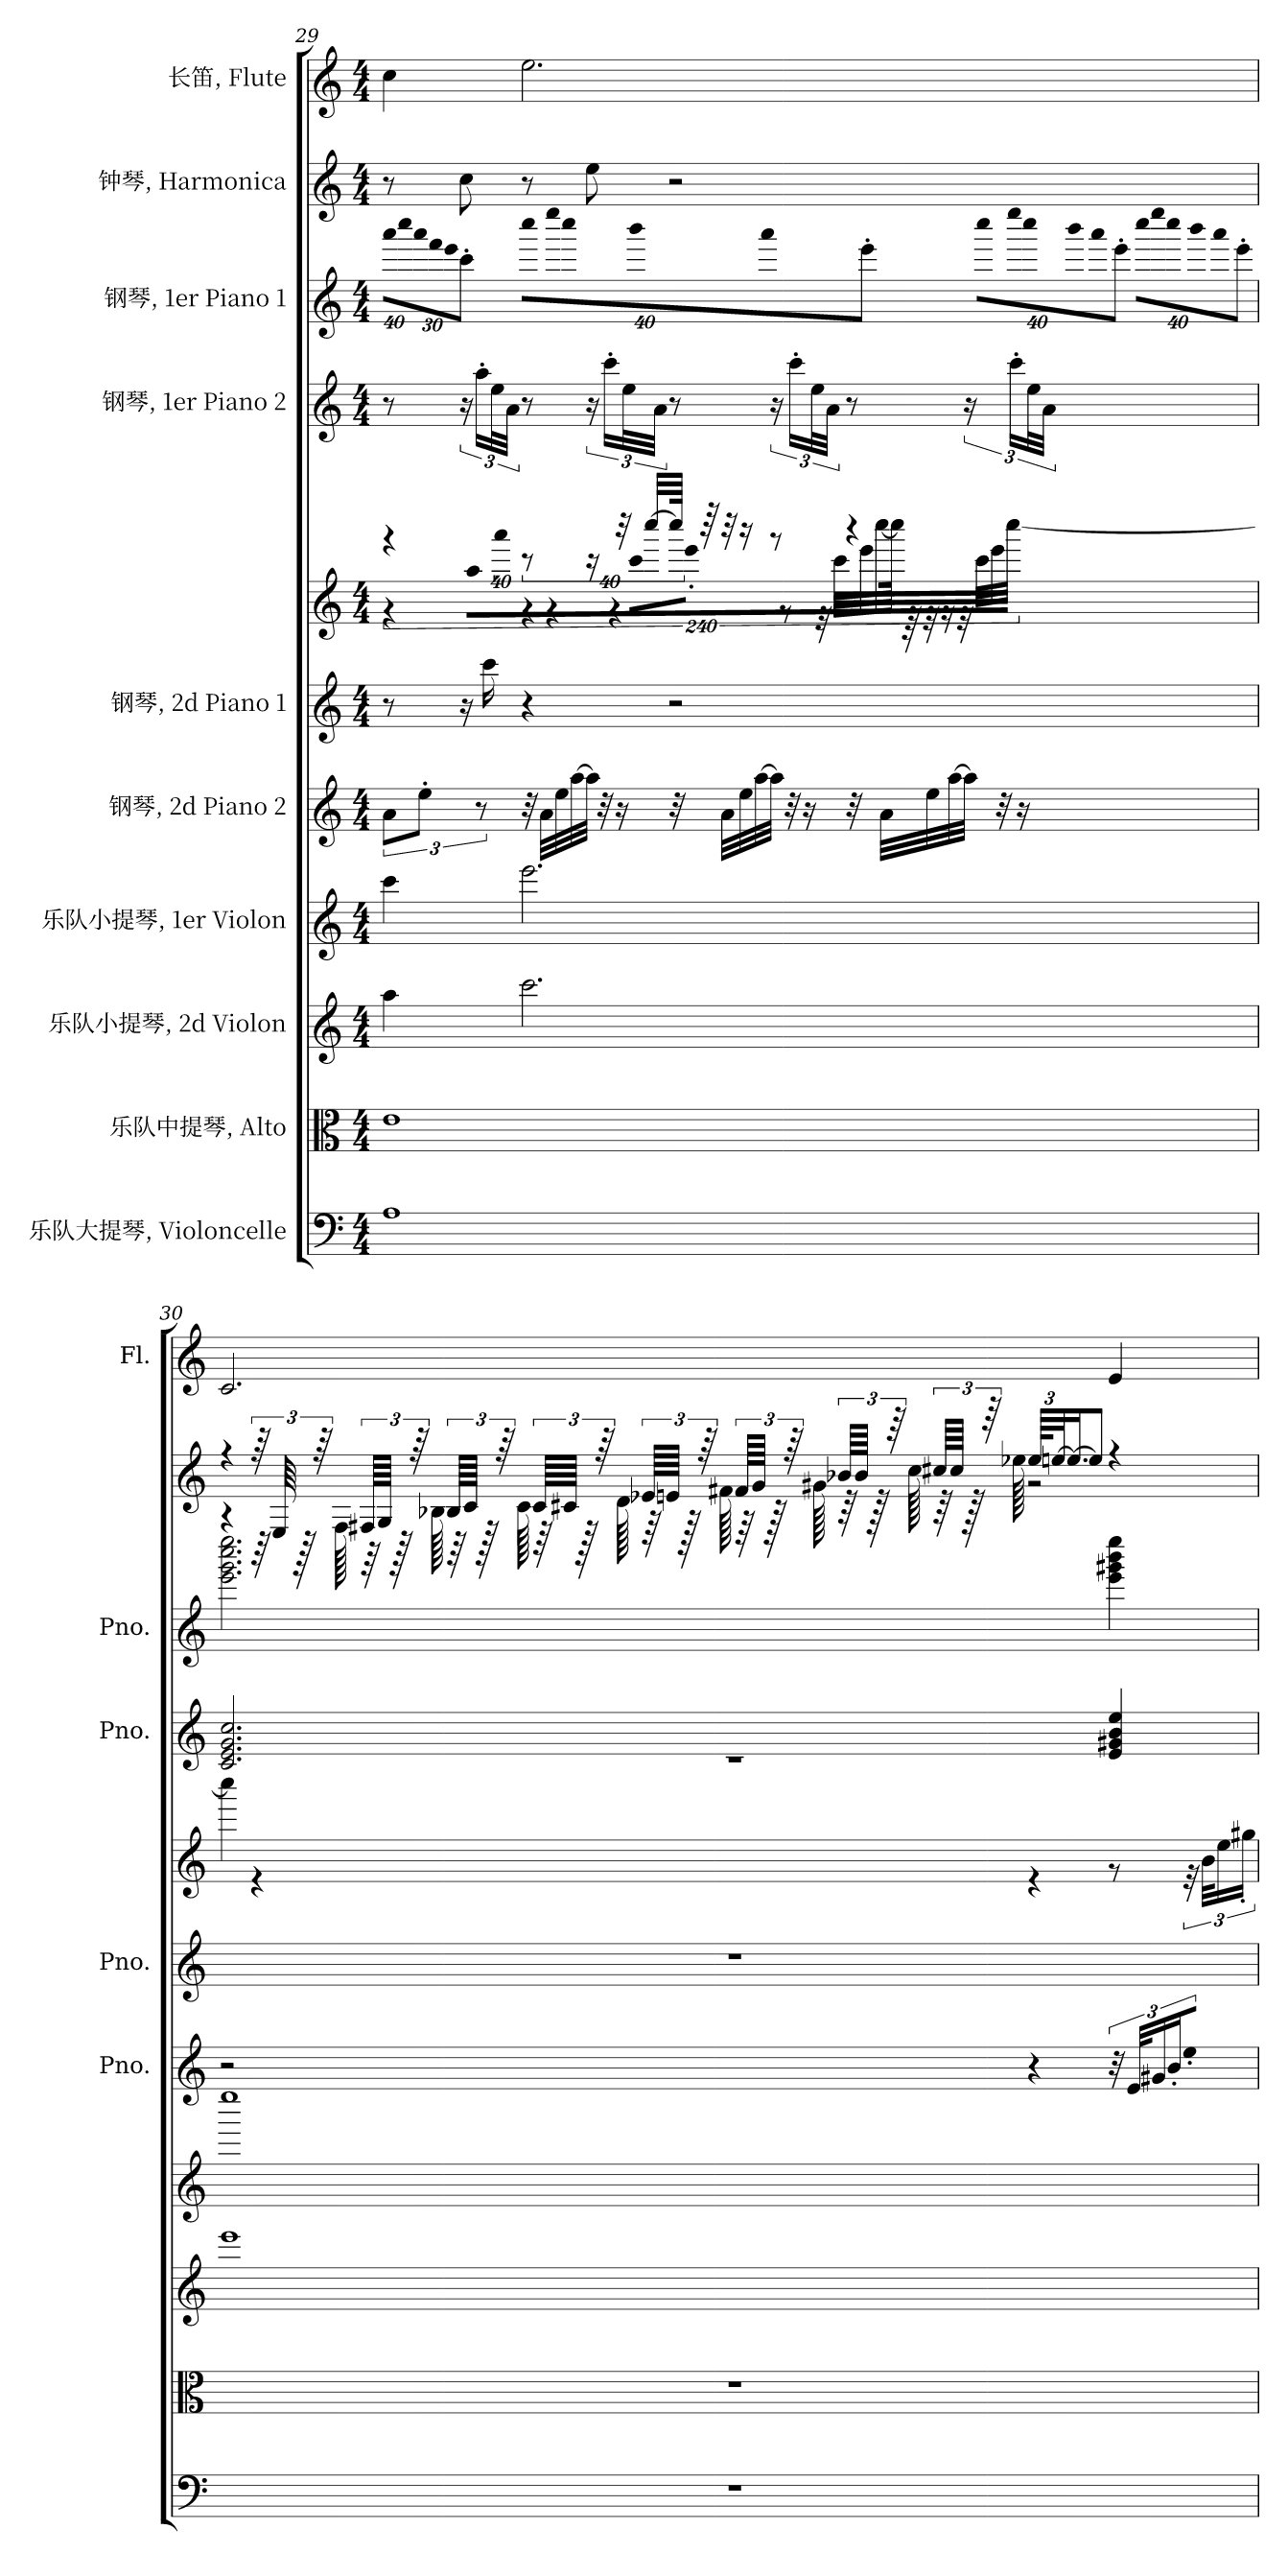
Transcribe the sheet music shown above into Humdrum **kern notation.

**kern	**kern	**kern	**kern	**kern	**kern	**kern	**kern	**kern	**kern	**kern
*part10	*part9	*part8	*part7	*part6	*part5	*part5	*part4	*part3	*part2	*part1
*staff11	*staff10	*staff9	*staff8	*staff7	*staff6	*staff5	*staff4	*staff3	*staff2	*staff1
*I"乐队大提琴, Violoncelle	*I"乐队中提琴, Alto	*I"乐队小提琴, 2d Violon	*I"乐队小提琴, 1er Violon	*I"钢琴, 2d Piano 2	*I"钢琴, 2d Piano 1	*	*I"钢琴, 1er Piano 2	*I"钢琴, 1er Piano 1	*I"钟琴, Harmonica	*I"长笛, Flute
*	*	*	*	*I'Pno.	*I'Pno.	*	*I'Pno.	*I'Pno.	*	*I'Fl.
!!LO:PB:g=z
*clefF4	*clefC3	*clefG2	*clefG2	*clefG2	*clefG2	*clefG2	*clefG2	*clefG2	*clefG2	*clefG2
*	*	*	*	*	*	*	*	*	*ITrd-14c-24	*
*k[]	*k[]	*k[]	*k[]	*k[]	*k[]	*k[]	*k[]	*k[]	*k[]	*k[]
*M4/4	*M4/4	*M4/4	*M4/4	*M4/4	*M4/4	*M4/4	*M4/4	*M4/4	*M4/4	*M4/4
=29	=29	=29	=29	=29	=29	=29	=29	=29	=29	=29
*	*	*	*	*	*	*^	*	*	*	*
!	!	!	!	!	!	!	!LO:N:vis=8	!	!	!	!
*	*	*	*	*	*	*	*	*	*Xbrackettup	*	*
!	!	!	!	!	!	!	!	!	!LO:N:vis=32	!	!
1A	1e	4aa\	4ccc\	12a\L	8r	4r	960%137r	8r	640%23aaa\LLL	8r	4cc\
!	!	!	!	!	!	!	!	!	!LO:N:vis=32	!	!
.	.	.	.	.	.	.	.	.	640%23cccc\	.	.
!	!	!	!	!	!	!	!	!	!LO:N:vis=256%9	!	!
.	.	.	.	.	.	.	.	.	960%17aaa\L	.	.
.	.	.	.	12ee'\J	.	.	.	.	.	.	.
!	!	!	!	!	!	!	!	!	!LO:N:vis=256%9	!	!
.	.	.	.	.	.	.	.	.	960%17fff\	.	.
!	!	!	!	!	!	!	!	!	!LO:N:vis=256%9	!	!
.	.	.	.	.	.	.	.	.	960%17eee\JJJ	.	.
.	.	.	.	.	16r	.	.	24r	8ccc'\J	8cccc\	.
!	!	!	!	!	!	!	!LO:N:vis=16	!	!	!	!
.	.	.	.	.	.	.	1920%137aa\LL	.	.	.	.
.	.	.	.	12r	.	.	.	24aa'\LL	.	.	.
.	.	.	.	.	16ccc\	.	.	.	.	.	.
.	.	.	.	.	.	.	.	48ee\L	.	.	.
!	!	!	!	!	!	!	!LO:N:vis=32	!	!	!	!
.	.	.	.	.	.	.	640%23aaa\JJk	.	.	.	.
.	.	.	.	.	.	.	.	48a\JJJ	.	.	.
*	*	*	*	*	*	*	*	*	*	*	*MM66
!	!	!	!	!	!	!	!LO:N:vis=32	!	!LO:N:vis=32	!	!
.	.	2.ccc\	2.eee\	32r	4r	8r	640%23r	8r	640%23cccc\LLL	8r	2.ee\
.	.	.	.	32a\LLL	.	.	.	.	.	.	.
!	!	!	!	!	!	!	!LO:N:vis=16	!	!LO:N:vis=32	!	!
.	.	.	.	.	.	.	1920%137r	.	640%23eeee\	.	.
.	.	.	.	32ee\	.	.	.	.	.	.	.
!	!	!	!	!	!	!	!	!	!LO:N:vis=256%9	!	!
.	.	.	.	.	.	.	.	.	960%17cccc\L	.	.
!	!	!	!	!	!	!	!	!	!LO:N:vis=256%9	!	!
.	.	.	.	.	.	.	.	.	960%17bbb\	.	.
.	.	.	.	[32aa\	.	.	.	.	.	.	.
!	!	!	!	!	!	!	!LO:N:vis=32	!	!LO:N:vis=256%9	!	!
.	.	.	.	.	.	.	640%23r	.	960%17aaa\JJJ	.	.
.	.	.	.	32aa\JJJ]	.	16r	.	24r	8eee'\J	8eeee\	.
!	!	!	!	!	!	!	!LO:N:vis=32	!	!	!	!
.	.	.	.	.	.	.	640%23ccc\KLL	.	.	.	.
.	.	.	.	32r	.	.	.	.	.	.	.
.	.	.	.	.	.	.	.	24ccc'\LL	.	.	.
!	!	!	!	!	!	!	!LO:N:vis=16	!	!	!	!
.	.	.	.	.	.	.	1920%137eee'\JJ	.	.	.	.
.	.	.	.	16r	.	32r	.	.	.	.	.
.	.	.	.	.	.	.	.	48ee\L	.	.	.
.	.	.	.	.	.	[32cccc/LLL	.	.	.	.	.
.	.	.	.	.	.	.	.	48a\JJJ	.	.	.
!	!	!	!	!	!	!	!	!	!LO:N:vis=32	!	!
.	.	.	.	32r	2r	64cccc/JJJk]	.	8r	640%23cccc\LLL	2r	.
.	.	.	.	.	.	.	8r	.	.	.	.
.	.	.	.	.	.	64r	.	.	.	.	.
.	.	.	.	32a\LLL	.	32r	.	.	.	.	.
!	!	!	!	!	!	!	!	!	!LO:N:vis=32	!	!
.	.	.	.	.	.	.	.	.	640%23eeee\	.	.
.	.	.	.	32ee\	.	16r	.	.	.	.	.
!	!	!	!	!	!	!	!	!	!LO:N:vis=256%9	!	!
.	.	.	.	.	.	.	.	.	960%17cccc\L	.	.
!	!	!	!	!	!	!	!	!	!LO:N:vis=256%9	!	!
.	.	.	.	.	.	.	.	.	960%17bbb\	.	.
.	.	.	.	[32aa\	.	.	.	.	.	.	.
!	!	!	!	!	!	!	!	!	!LO:N:vis=256%9	!	!
.	.	.	.	.	.	.	.	.	960%17aaa\JJJ	.	.
.	.	.	.	32aa\JJJ]	.	8r	.	24r	8eee'\J	.	.
.	.	.	.	.	.	.	32r	.	.	.	.
.	.	.	.	32r	.	.	.	.	.	.	.
.	.	.	.	.	.	.	32ccc\LLL	.	.	.	.
.	.	.	.	.	.	.	.	24ccc'\LL	.	.	.
.	.	.	.	16r	.	.	.	.	.	.	.
.	.	.	.	.	.	.	32eee\	.	.	.	.
.	.	.	.	.	.	.	.	48ee\L	.	.	.
.	.	.	.	.	.	.	[32cccc\	.	.	.	.
.	.	.	.	.	.	.	.	48a\JJJ	.	.	.
!	!	!	!	!	!	!	!	!	!LO:N:vis=32	!	!
.	.	.	.	32r	.	4r	.	8r	640%23cccc\LLL	.	.
.	.	.	.	.	.	.	64cccc\JJJk]	.	.	.	.
.	.	.	.	.	.	.	64r	.	.	.	.
.	.	.	.	32a\LLL	.	.	.	.	.	.	.
.	.	.	.	.	.	.	32r	.	.	.	.
!	!	!	!	!	!	!	!	!	!LO:N:vis=32	!	!
.	.	.	.	.	.	.	.	.	640%23eeee\	.	.
.	.	.	.	32ee\	.	.	.	.	.	.	.
.	.	.	.	.	.	.	16r	.	.	.	.
!	!	!	!	!	!	!	!	!	!LO:N:vis=256%9	!	!
.	.	.	.	.	.	.	.	.	960%17cccc\L	.	.
!	!	!	!	!	!	!	!	!	!LO:N:vis=256%9	!	!
.	.	.	.	.	.	.	.	.	960%17bbb\	.	.
.	.	.	.	[32aa\	.	.	.	.	.	.	.
!	!	!	!	!	!	!	!	!	!LO:N:vis=256%9	!	!
.	.	.	.	.	.	.	.	.	960%17aaa\JJJ	.	.
.	.	.	.	32aa\JJJ]	.	.	.	24r	8eee'\J	.	.
.	.	.	.	.	.	.	32r	.	.	.	.
.	.	.	.	32r	.	.	.	.	.	.	.
.	.	.	.	.	.	.	32ccc\LLL	.	.	.	.
.	.	.	.	.	.	.	.	24ccc'\LL	.	.	.
.	.	.	.	16r	.	.	.	.	.	.	.
.	.	.	.	.	.	.	32eee\	.	.	.	.
.	.	.	.	.	.	.	.	48ee\L	.	.	.
.	.	.	.	.	.	.	[32cccc\JJJ	.	.	.	.
.	.	.	.	.	.	.	.	48a\JJJ	.	.	.
1920ryy	1920ryy	1920ryy	1920ryy	1920ryy	1920ryy	1920ryy	.	1920ryy	1920ryy	1920ryy	1920ryy
!!LO:PB:g=z
=30	=30	=30	=30	=30	=30	=30	=30	=30	=30	=30	=30
*	*	*	*	*	*	*	*	*	*	*	*MM50
*	*	*	*	*	*	*	*	*	*	*^	*
1r	1r	1eee	1eeee	2r	1r	1r	4cccc\]	2.c/ 2.e/ 2.g/ 2.cc/	2.eee\ 2.ggg\ 2.cccc\ 2.eeee\	4r	4r	2.c/
.	.	.	.	.	.	.	4r	.	.	96r	64r	.
.	.	.	.	.	.	.	.	.	.	96ee/	.	.
.	.	.	.	.	.	.	.	.	.	.	128r	.
.	.	.	.	.	.	.	.	.	.	96r	.	.
.	.	.	.	.	.	.	.	.	.	.	128ff\	.
.	.	.	.	.	.	.	.	.	.	96ff#X/LLLL	64r	.
.	.	.	.	.	.	.	.	.	.	96gg/JJJJ	.	.
.	.	.	.	.	.	.	.	.	.	.	128r	.
.	.	.	.	.	.	.	.	.	.	96r	.	.
.	.	.	.	.	.	.	.	.	.	.	128bb-X\	.
.	.	.	.	.	.	.	.	.	.	96bb-/LLLL	64r	.
.	.	.	.	.	.	.	.	.	.	96ccc/JJJJ	.	.
.	.	.	.	.	.	.	.	.	.	.	128r	.
.	.	.	.	.	.	.	.	.	.	96r	.	.
.	.	.	.	.	.	.	.	.	.	.	128ccc\	.
.	.	.	.	.	.	.	.	.	.	96ccc/LLLL	64r	.
.	.	.	.	.	.	.	.	.	.	96ccc#X/JJJJ	.	.
.	.	.	.	.	.	.	.	.	.	.	128r	.
.	.	.	.	.	.	.	.	.	.	96r	.	.
.	.	.	.	.	.	.	.	.	.	.	128ddd\	.
.	.	.	.	.	.	.	.	.	.	96eee-X/LLLL	64r	.
.	.	.	.	.	.	.	.	.	.	96eeen/JJJJ	.	.
.	.	.	.	.	.	.	.	.	.	.	128r	.
.	.	.	.	.	.	.	.	.	.	96r	.	.
.	.	.	.	.	.	.	.	.	.	.	128fff#X\	.
.	.	.	.	.	.	.	.	.	.	96fff#/LLLL	64r	.
.	.	.	.	.	.	.	.	.	.	96ggg/JJJJ	.	.
.	.	.	.	.	.	.	.	.	.	.	128r	.
.	.	.	.	.	.	.	.	.	.	96r	.	.
.	.	.	.	.	.	.	.	.	.	.	128ggg#X\	.
.	.	.	.	.	.	.	.	.	.	96bbb-X/LLLL	64r	.
.	.	.	.	.	.	.	.	.	.	96bbb-/JJJJ	.	.
.	.	.	.	.	.	.	.	.	.	.	128r	.
.	.	.	.	.	.	.	.	.	.	96r	.	.
.	.	.	.	.	.	.	.	.	.	.	128cccc\	.
.	.	.	.	.	.	.	.	.	.	96cccc#X/LLLL	64r	.
.	.	.	.	.	.	.	.	.	.	96cccc#/JJJJ	.	.
.	.	.	.	.	.	.	.	.	.	.	128r	.
.	.	.	.	.	.	.	.	.	.	96r	.	.
.	.	.	.	.	.	.	.	.	.	.	128eeee-X\	.
*	*	*	*	*	*	*	*	*	*	*Xbrackettup	*	*
.	.	.	.	4r	.	.	4r	.	.	96eeee-/KLLL	2r	.
.	.	.	.	.	.	.	.	.	.	[48eeeen/J	.	.
.	.	.	.	.	.	.	.	.	.	16.eeee/J_	.	.
.	.	.	.	.	.	.	.	.	.	8eeee/J]	.	.
*	*	*	*	*	*	*	*	*	*	*	*	*MM90
.	.	.	.	48r	.	.	8r	4e/ 4g#X/ 4b/ 4ee/	4eee\ 4ggg#X\ 4bbb\ 4eeee\	4r	.	4e/
.	.	.	.	48e/KLL	.	.	.	.	.	.	.	.
.	.	.	.	24g#X/	.	.	.	.	.	.	.	.
.	.	.	.	24b'/J	.	.	.	.	.	.	.	.
.	.	.	.	8ee'/J	.	.	48r	.	.	.	.	.
.	.	.	.	.	.	.	48b\KLL	.	.	.	.	.
.	.	.	.	.	.	.	24ee\	.	.	.	.	.
.	.	.	.	.	.	.	24gg#X'\JJ	.	.	.	.	.
*	*	*	*	*	*	*v	*v	*	*	*v	*v	*
=	=	=	=	=	=	=	=	=	=	=
*-	*-	*-	*-	*-	*-	*-	*-	*-	*-	*-
